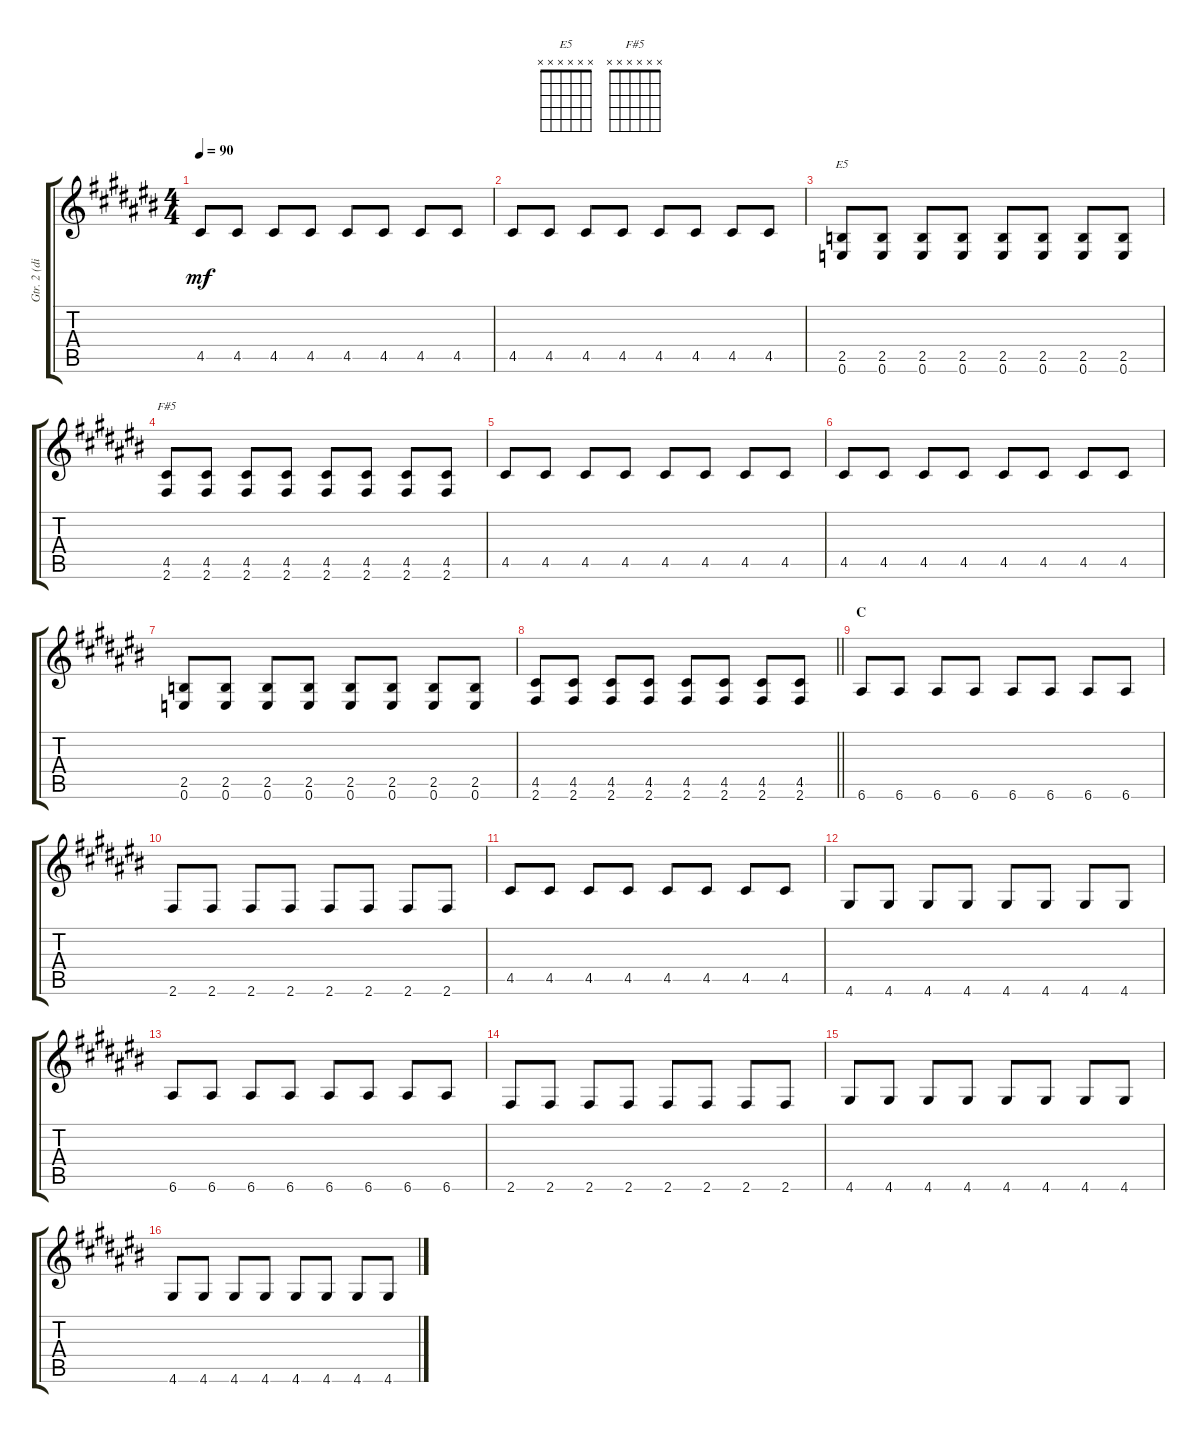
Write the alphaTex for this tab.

\track ("Gtr. 2 (dist.)" "Gtr. 2 (di") {instrument distortionguitar}
\staff {score tabs}
\tuning (E4 B3 G3 D3 A2 E2) {hide}
\chord ("E5" x x x x x x)
\chord ("F#5" x x x x x x)
\ts (4 4)
\tempo 90
\clef g2
\ks c#
4.5.8{dy mf} 4.5.8 4.5.8 4.5.8 4.5.8 4.5.8 4.5.8 4.5.8 |
4.5.8 4.5.8 4.5.8 4.5.8 4.5.8 4.5.8 4.5.8 4.5.8 |
(2.5 0.6).8{ch "E5"} (2.5 0.6).8 (2.5 0.6).8 (2.5 0.6).8 (2.5 0.6).8 (2.5 0.6).8 (2.5 0.6).8 (2.5 0.6).8 |
(4.5 2.6).8{ch "F#5"} (4.5 2.6).8 (4.5 2.6).8 (4.5 2.6).8 (4.5 2.6).8 (4.5 2.6).8 (4.5 2.6).8 (4.5 2.6).8 |
4.5.8 4.5.8 4.5.8 4.5.8 4.5.8 4.5.8 4.5.8 4.5.8 |
4.5.8 4.5.8 4.5.8 4.5.8 4.5.8 4.5.8 4.5.8 4.5.8 |
(2.5 0.6).8 (2.5 0.6).8 (2.5 0.6).8 (2.5 0.6).8 (2.5 0.6).8 (2.5 0.6).8 (2.5 0.6).8 (2.5 0.6).8 |
\barLineRight lightlight
(4.5 2.6).8 (4.5 2.6).8 (4.5 2.6).8 (4.5 2.6).8 (4.5 2.6).8 (4.5 2.6).8 (4.5 2.6).8 (4.5 2.6).8 |
\section ("" "C")
6.6.8 6.6.8 6.6.8 6.6.8 6.6.8 6.6.8 6.6.8 6.6.8 |
2.6.8 2.6.8 2.6.8 2.6.8 2.6.8 2.6.8 2.6.8 2.6.8 |
4.5.8 4.5.8 4.5.8 4.5.8 4.5.8 4.5.8 4.5.8 4.5.8 |
4.6.8 4.6.8 4.6.8 4.6.8 4.6.8 4.6.8 4.6.8 4.6.8 |
6.6.8 6.6.8 6.6.8 6.6.8 6.6.8 6.6.8 6.6.8 6.6.8 |
2.6.8 2.6.8 2.6.8 2.6.8 2.6.8 2.6.8 2.6.8 2.6.8 |
4.6.8 4.6.8 4.6.8 4.6.8 4.6.8 4.6.8 4.6.8 4.6.8 |
4.6.8 4.6.8 4.6.8 4.6.8 4.6.8 4.6.8 4.6.8 4.6.8
